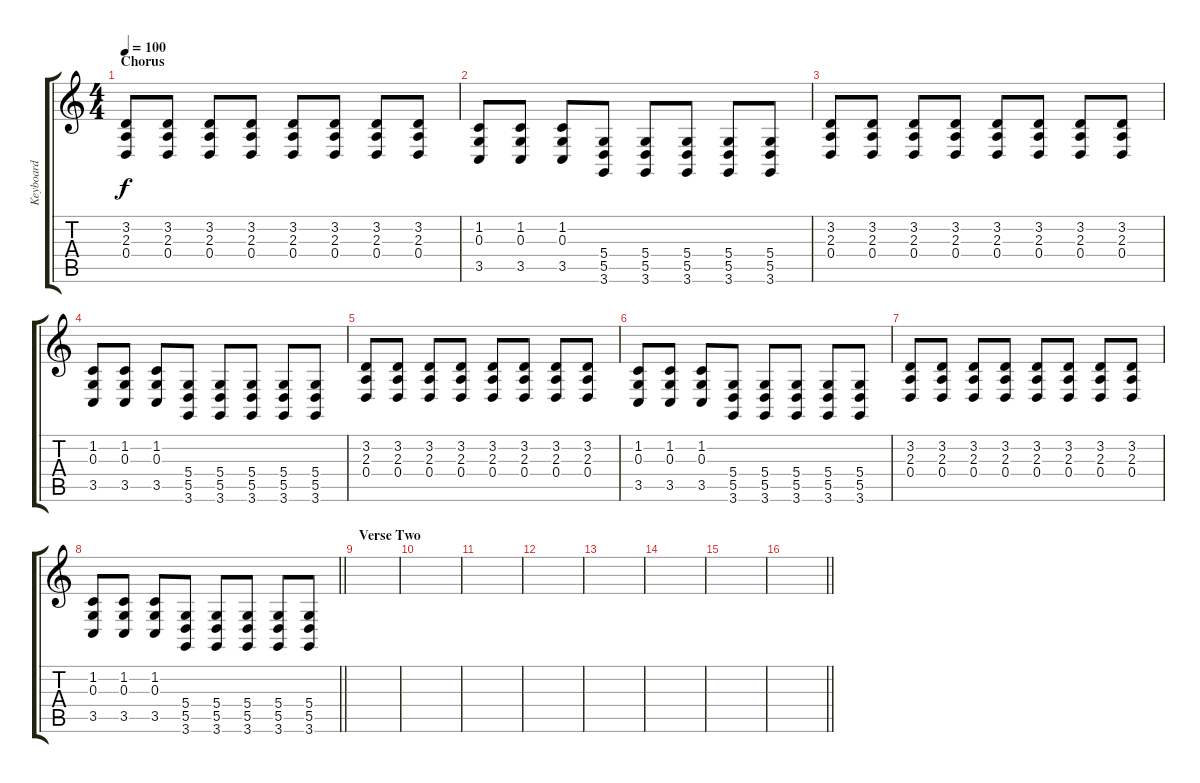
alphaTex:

\track ("Keyboard" "Keyboard") {instrument lead2sawtooth}
\staff {score tabs}
\tuning (E4 B3 G3 D3 A2 E2) {hide}
\ts (4 4)
\section ("" "Chorus")
\tempo 100
\clef g2
\ks c
(3.2 2.3 0.4).8{dy f} (3.2 2.3 0.4).8 (3.2 2.3 0.4).8 (3.2 2.3 0.4).8 (3.2 2.3 0.4).8 (3.2 2.3 0.4).8 (3.2 2.3 0.4).8 (3.2 2.3 0.4).8 |
(1.2 0.3 3.5).8 (1.2 0.3 3.5).8 (1.2 0.3 3.5).8 (5.4 5.5 3.6).8 (5.4 5.5 3.6).8 (5.4 5.5 3.6).8 (5.4 5.5 3.6).8 (5.4 5.5 3.6).8 |
(3.2 2.3 0.4).8 (3.2 2.3 0.4).8 (3.2 2.3 0.4).8 (3.2 2.3 0.4).8 (3.2 2.3 0.4).8 (3.2 2.3 0.4).8 (3.2 2.3 0.4).8 (3.2 2.3 0.4).8 |
(1.2 0.3 3.5).8 (1.2 0.3 3.5).8 (1.2 0.3 3.5).8 (5.4 5.5 3.6).8 (5.4 5.5 3.6).8 (5.4 5.5 3.6).8 (5.4 5.5 3.6).8 (5.4 5.5 3.6).8 |
(3.2 2.3 0.4).8 (3.2 2.3 0.4).8 (3.2 2.3 0.4).8 (3.2 2.3 0.4).8 (3.2 2.3 0.4).8 (3.2 2.3 0.4).8 (3.2 2.3 0.4).8 (3.2 2.3 0.4).8 |
(1.2 0.3 3.5).8 (1.2 0.3 3.5).8 (1.2 0.3 3.5).8 (5.4 5.5 3.6).8 (5.4 5.5 3.6).8 (5.4 5.5 3.6).8 (5.4 5.5 3.6).8 (5.4 5.5 3.6).8 |
(3.2 2.3 0.4).8 (3.2 2.3 0.4).8 (3.2 2.3 0.4).8 (3.2 2.3 0.4).8 (3.2 2.3 0.4).8 (3.2 2.3 0.4).8 (3.2 2.3 0.4).8 (3.2 2.3 0.4).8 |
\barLineRight lightlight
(1.2 0.3 3.5).8 (1.2 0.3 3.5).8 (1.2 0.3 3.5).8 (5.4 5.5 3.6).8 (5.4 5.5 3.6).8 (5.4 5.5 3.6).8 (5.4 5.5 3.6).8 (5.4 5.5 3.6).8 |
\section ("" "Verse Two")
|
|
|
|
|
|
|
\barLineRight lightlight
